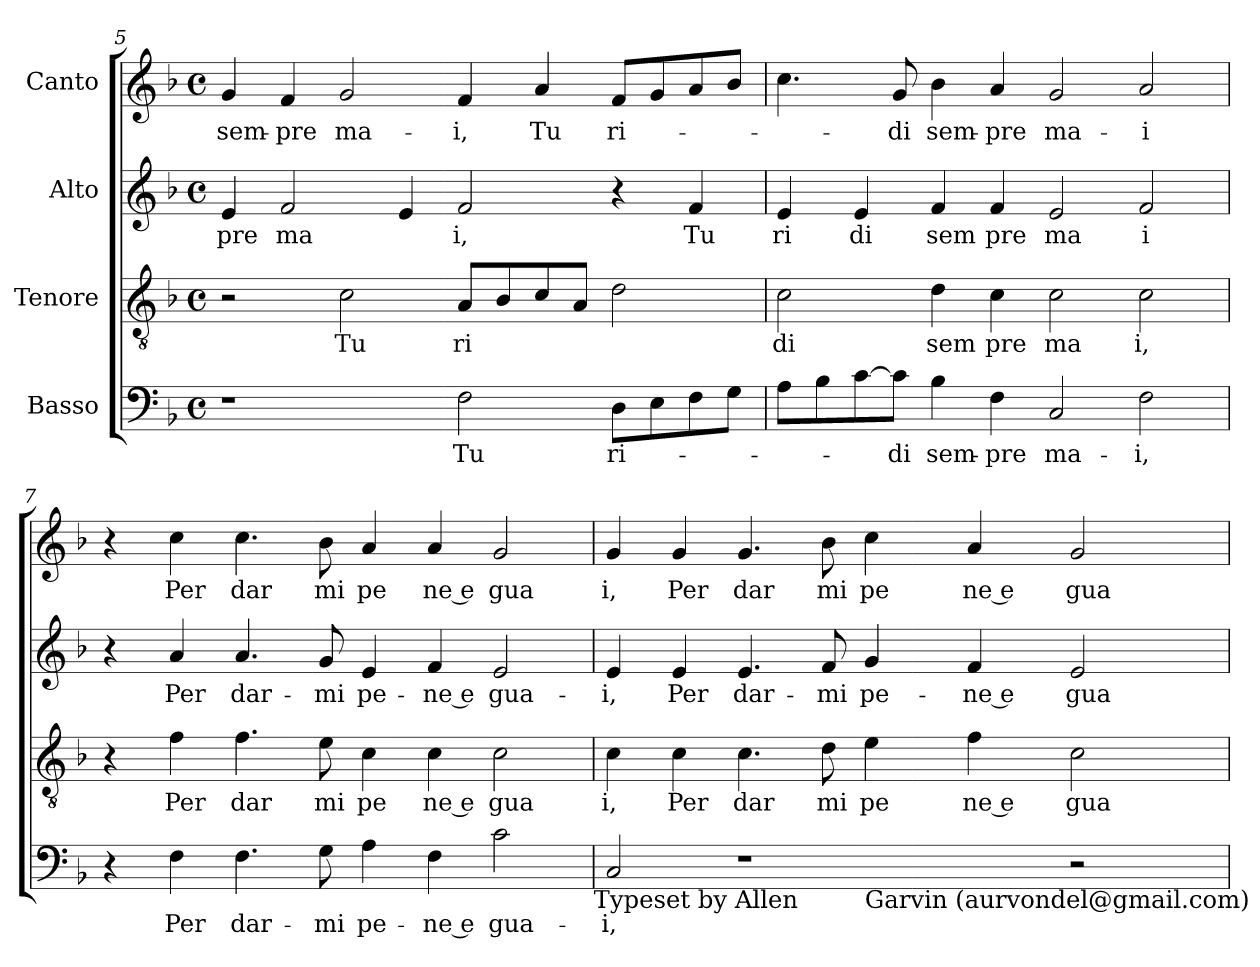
**kern	**text	**kern	**text	**kern	**text	**kern	**text
*part4	*part4	*part3	*part3	*part2	*part2	*part1	*part1
*staff4	*staff4	*staff3	*staff3	*staff2	*staff2	*staff1	*staff1
*I"Basso	*	*I"Tenore	*	*I"Alto	*	*I"Canto	*
*clefF4	*	*clefGv2	*	*clefG2	*	*clefG2	*
*k[b-]	*	*k[b-]	*	*k[b-]	*	*k[b-]	*
*F:	*	*F:	*	*F:	*	*F:	*
*M4/4	*	*M4/4	*	*M4/4	*	*M4/4	*
*met(c)	*	*met(c)	*	*met(c)	*	*met(c)	*
=5	=5	=5	=5	=5	=5	=5	=5
!	!	!	!	!	!LO:LY:b:cj	!	!LO:LY:b:cj
1r	.	2r	.	4e/	pre	4g/	sem-
!	!	!	!	!	!LO:LY:b	!	!LO:LY:b:cj
.	.	.	.	2f/	ma	4f/	-pre
!	!	!	!LO:LY:b:cj	!	!	!	!LO:LY:b:cj
.	.	2c\	Tu	.	.	2g/	ma-
.	.	.	.	4e/	.	.	.
!	!LO:LY:b:cj	!	!LO:LY:b:cj	!	!LO:LY:b:cj	!	!LO:LY:b:cj
2F\	Tu	8A/L	ri	2f/	i,	4f/	-i,
.	.	8B-/	.	.	.	.	.
!	!	!	!	!	!	!	!LO:LY:b:cj
.	.	8c/	.	.	.	4a/	Tu
.	.	8A/J	.	.	.	.	.
!	!LO:LY:b:cj	!	!	!	!	!	!LO:LY:b:cj
8D\L	ri-	2d\	.	4r	.	8f/L	ri-
8E\	.	.	.	.	.	8g/	.
!	!	!	!	!	!LO:LY:b:cj	!	!
8F\	.	.	.	4f/	Tu	8a/	.
8G\J	.	.	.	.	.	8b-/J	.
=6	=6	=6	=6	=6	=6	=6	=6
!	!	!	!LO:LY:b:cj	!	!LO:LY:b:cj	!	!
8A\L	.	2c\	di	4e/	ri	4.cc\	.
8B-\	.	.	.	.	.	.	.
!	!	!	!	!	!LO:LY:b:cj	!	!
[<8c\	.	.	.	4e/	di	.	.
!	!LO:LY:b:cj	!	!	!	!	!	!LO:LY:b:cj
8c\J]	-di	.	.	.	.	8g/	-di
!	!LO:LY:b:cj	!	!LO:LY:b:cj	!	!LO:LY:b:cj	!	!LO:LY:b:cj
4B-\	sem-	4d\	sem	4f/	sem	4b-\	sem-
!	!LO:LY:b:cj	!	!LO:LY:b:cj	!	!LO:LY:b:cj	!	!LO:LY:b:cj
4F\	-pre	4c\	pre	4f/	pre	4a/	-pre
!	!LO:LY:b:cj	!	!LO:LY:b:cj	!	!LO:LY:b:cj	!	!LO:LY:b:cj
2C/	ma-	2c\	ma	2e/	ma	2g/	ma-
!	!LO:LY:b:cj	!	!LO:LY:b:cj	!	!LO:LY:b:cj	!	!LO:LY:b:cj
2F\	-i,	2c\	i,	2f/	i	2a/	-i
!!LO:LB:g=z
=7	=7	=7	=7	=7	=7	=7	=7
4r	.	4r	.	4r	.	4r	.
!	!LO:LY:b:cj	!	!LO:LY:b:cj	!	!LO:LY:b:cj	!	!LO:LY:b:cj
4F\	Per	4f\	Per	4a/	Per	4cc\	Per
!	!LO:LY:b:cj	!	!LO:LY:b:cj	!	!LO:LY:b:cj	!	!LO:LY:b:cj
4.F\	dar-	4.f\	dar	4.a/	dar-	4.cc\	dar
!	!LO:LY:b:cj	!	!LO:LY:b:cj	!	!LO:LY:b:cj	!	!LO:LY:b:cj
8G\	-mi	8e\	mi	8g/	-mi	8b-\	mi
!	!LO:LY:b:cj	!	!LO:LY:b:cj	!	!LO:LY:b:cj	!	!LO:LY:b:cj
4A\	pe-	4c\	pe	4e/	pe-	4a/	pe
!	!LO:LY:b:rj	!	!LO:LY:b:rj	!	!LO:LY:b:rj	!	!LO:LY:b:rj
4F\	-ne e	4c\	ne e	4f/	-ne e	4a/	ne e
!	!LO:LY:b:cj	!	!LO:LY:b:cj	!	!LO:LY:b:cj	!	!LO:LY:b:cj
2c\	gua-	2c\	gua	2e/	gua-	2g/	gua
!LO:TX:b:t=Typeset by Allen	!	!	!	!	!	!	!
=8	=8	=8	=8	=8	=8	=8	=8
!	!LO:LY:b:cj	!	!LO:LY:b:cj	!	!LO:LY:b:cj	!	!LO:LY:b:cj
*^	*	*	*	*	*	*	*
2C/	1ryy	-i,	4c\	i,	4e/	-i,	4g/	i,
!	!	!	!	!LO:LY:b:cj	!	!LO:LY:b:cj	!	!LO:LY:b:cj
.	.	.	4c\	Per	4e/	Per	4g/	Per
!	!	!	!	!LO:LY:b:cj	!	!LO:LY:b:cj	!	!LO:LY:b:cj
1r	.	.	4.c\	dar	4.e/	dar-	4.g/	dar
!	!	!	!	!LO:LY:b:cj	!	!LO:LY:b:cj	!	!LO:LY:b:cj
.	.	.	8d\	mi	8f/	-mi	8b-\	mi
!	!LO:TX:b:t=Garvin (aurvondel@gmail.com)	!	!	!	!	!	!	!
!	!	!	!	!LO:LY:b:cj	!	!LO:LY:b:cj	!	!LO:LY:b:cj
.	1ryy	.	4e\	pe	4g/	pe-	4cc\	pe
!	!	!	!	!LO:LY:b:rj	!	!LO:LY:b:rj	!	!LO:LY:b:rj
.	.	.	4f\	ne e	4f/	-ne e	4a/	ne e
!	!	!	!	!LO:LY:b:cj	!	!LO:LY:b:cj	!	!LO:LY:b:cj
2r	.	.	2c\	gua	2e/	gua-	2g/	gua
*v	*v	*	*	*	*	*	*	*
=	=	=	=	=	=	=	=
*-	*-	*-	*-	*-	*-	*-	*-
